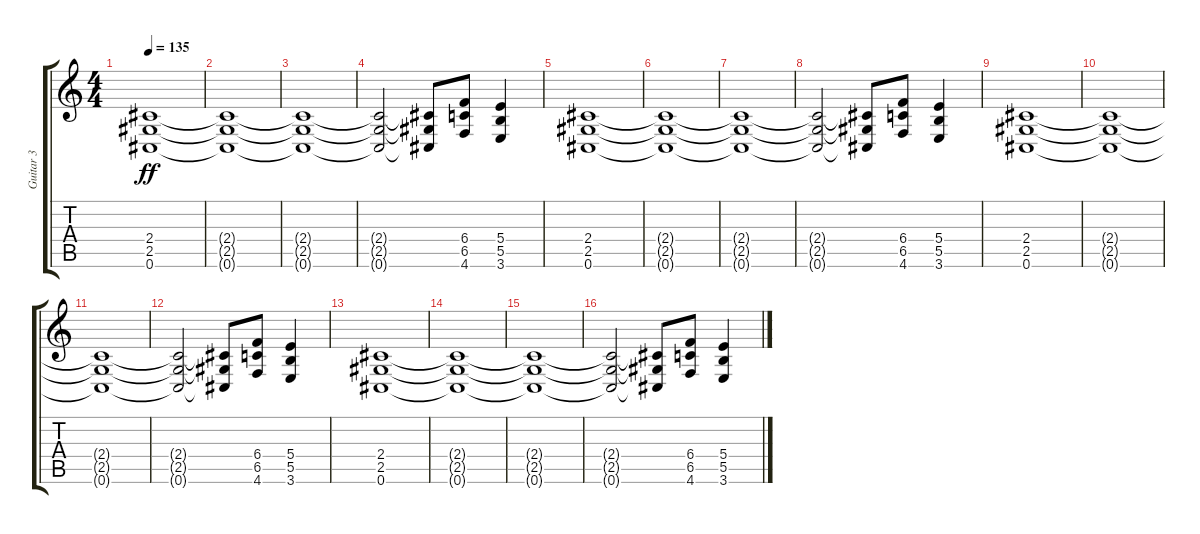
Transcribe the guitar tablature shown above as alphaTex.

\track ("Guitar 3" "Guitar 3") {instrument distortionguitar}
\staff {score tabs}
\tuning (Db4 Ab3 E3 B2 Gb2 Db2) {hide}
\ts (4 4)
\tempo 135
\clef g2
\ks c
(2.4 2.5 0.6).1{dy ff} |
(2.4{t} 2.5{t} 0.6{t}).1 |
(2.4{t} 2.5{t} 0.6{t}).1 |
(2.4{t} 2.5{t} 0.6{t}).2 (2.4{t} 2.5{t} 0.6{t}).8 (6.4 6.5 4.6).8 (5.4 5.5 3.6).4 |
(2.4 2.5 0.6).1 |
(2.4{t} 2.5{t} 0.6{t}).1 |
(2.4{t} 2.5{t} 0.6{t}).1 |
(2.4{t} 2.5{t} 0.6{t}).2 (2.4{t} 2.5{t} 0.6{t}).8 (6.4 6.5 4.6).8 (5.4 5.5 3.6).4 |
(2.4 2.5 0.6).1 |
(2.4{t} 2.5{t} 0.6{t}).1 |
(2.4{t} 2.5{t} 0.6{t}).1 |
(2.4{t} 2.5{t} 0.6{t}).2 (2.4{t} 2.5{t} 0.6{t}).8 (6.4 6.5 4.6).8 (5.4 5.5 3.6).4 |
(2.4 2.5 0.6).1 |
(2.4{t} 2.5{t} 0.6{t}).1 |
(2.4{t} 2.5{t} 0.6{t}).1 |
(2.4{t} 2.5{t} 0.6{t}).2 (2.4{t} 2.5{t} 0.6{t}).8 (6.4 6.5 4.6).8 (5.4 5.5 3.6).4
